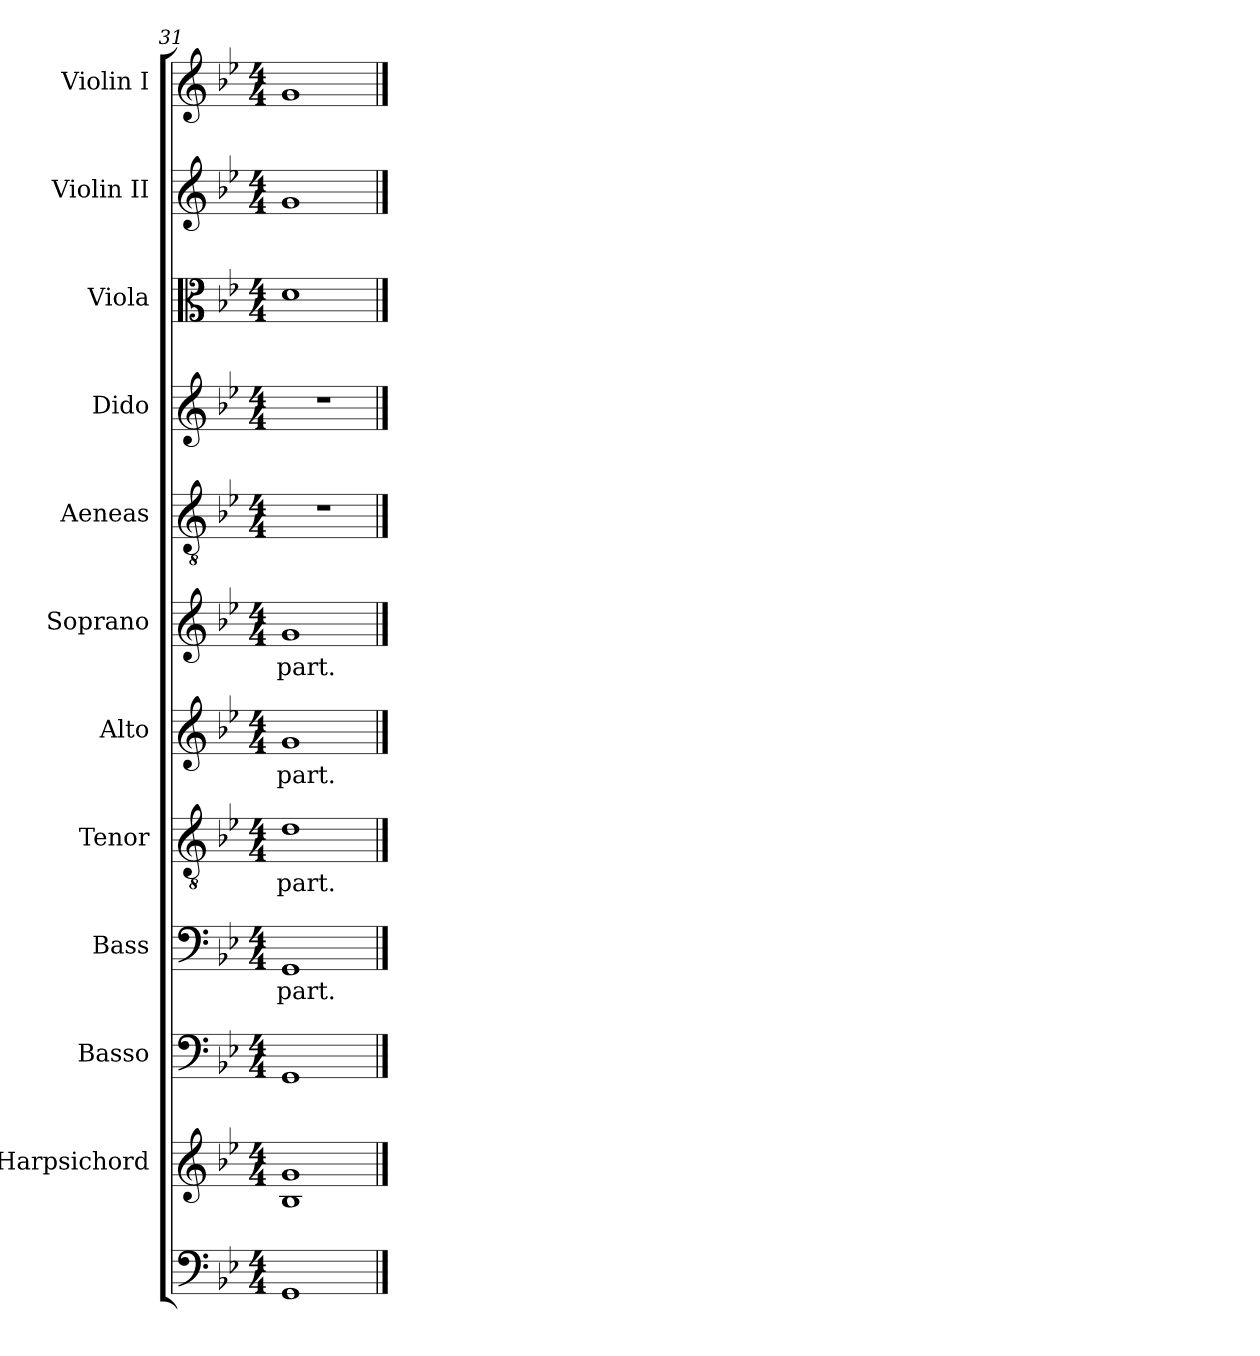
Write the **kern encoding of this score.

**kern	**kern	**kern	**kern	**text	**kern	**text	**kern	**text	**kern	**text	**kern	**kern	**kern	**kern	**kern
*part12	*part11	*part10	*part9	*part9	*part8	*part8	*part7	*part7	*part6	*part6	*part5	*part4	*part3	*part2	*part1
*staff12	*staff11	*staff10	*staff9	*staff9	*staff8	*staff8	*staff7	*staff7	*staff6	*staff6	*staff5	*staff4	*staff3	*staff2	*staff1
*	*I"Harpsichord	*I"Basso	*I"Bass	*	*I"Tenor	*	*I"Alto	*	*I"Soprano	*	*I"Aeneas	*I"Dido	*I"Viola	*I"Violin II	*I"Violin I
*	*I'Hpsc.	*I'Basso	*I'B.	*	*I'T.	*	*I'A.	*	*I'S.	*	*	*	*I'Viola	*I'Vln. II	*I'Vln. I
*clefF4	*clefG2	*clefF4	*clefF4	*	*clefGv2	*	*clefG2	*	*clefG2	*	*clefGv2	*clefG2	*clefC3	*clefG2	*clefG2
*	*	*	*	*	*ITrd7c12	*	*	*	*	*	*ITrd7c12	*	*	*	*
*k[b-e-]	*k[b-e-]	*k[b-e-]	*k[b-e-]	*	*k[b-e-]	*	*k[b-e-]	*	*k[b-e-]	*	*k[b-e-]	*k[b-e-]	*k[b-e-]	*k[b-e-]	*k[b-e-]
*g:	*g:	*g:	*g:	*	*g:	*	*g:	*	*g:	*	*g:	*g:	*g:	*g:	*g:
*M4/4	*M4/4	*M4/4	*M4/4	*	*M4/4	*	*M4/4	*	*M4/4	*	*M4/4	*M4/4	*M4/4	*M4/4	*M4/4
=31	=31	=31	=31	=31	=31	=31	=31	=31	=31	=31	=31	=31	=31	=31	=31
!	!	!	!	!LO:LY:b:color=#000000	!	!	!	!	!	!	!	!	!	!	!
!	!	!	!	!	!	!LO:LY:b:color=#000000	!	!	!	!	!	!	!	!	!
!	!	!	!	!	!	!	!	!LO:LY:b:color=#000000	!	!	!	!	!	!	!
!	!	!	!	!	!	!	!	!	!	!LO:LY:b:color=#000000	!	!	!	!	!
1GGi	1B-i 1gi	1GGi	1GGi	part.	1Di	part.	1gi	part.	1gi	part.	1r	1r	1di	1gi	1gi
==	==	==	==	==	==	==	==	==	==	==	==	==	==	==	==
*-	*-	*-	*-	*-	*-	*-	*-	*-	*-	*-	*-	*-	*-	*-	*-
